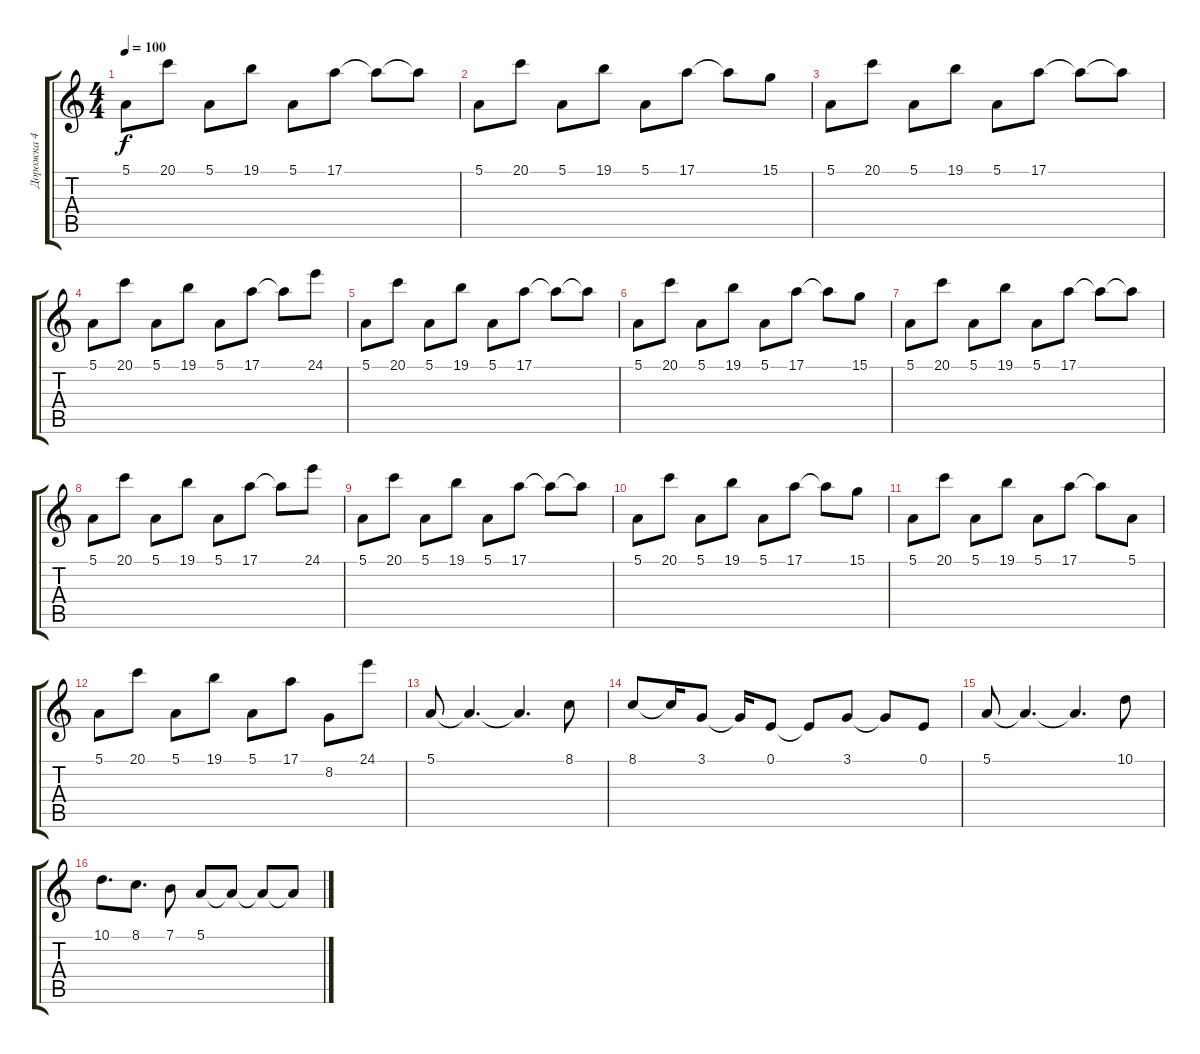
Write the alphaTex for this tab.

\track ("Дорожка 4" "Дорожка 4") {instrument vibraphone}
\staff {score tabs}
\tuning (E4 B3 G3 D3 A2 E2) {hide}
\ts (4 4)
\tempo 100
\clef g2
\ks c
5.1.8{dy f instrument vibraphone} 20.1.8 5.1.8 19.1.8 5.1.8 17.1.8 17.1{t}.8 17.1{t}.8 |
5.1.8 20.1.8 5.1.8 19.1.8 5.1.8 17.1.8 17.1{t}.8 15.1.8 |
5.1.8 20.1.8 5.1.8 19.1.8 5.1.8 17.1.8 17.1{t}.8 17.1{t}.8 |
5.1.8 20.1.8 5.1.8 19.1.8 5.1.8 17.1.8 17.1{t}.8 24.1.8 |
5.1.8 20.1.8 5.1.8 19.1.8 5.1.8 17.1.8 17.1{t}.8 17.1{t}.8 |
5.1.8 20.1.8 5.1.8 19.1.8 5.1.8 17.1.8 17.1{t}.8 15.1.8 |
5.1.8 20.1.8 5.1.8 19.1.8 5.1.8 17.1.8 17.1{t}.8 17.1{t}.8 |
5.1.8 20.1.8 5.1.8 19.1.8 5.1.8 17.1.8 17.1{t}.8 24.1.8 |
5.1.8 20.1.8 5.1.8 19.1.8 5.1.8 17.1.8 17.1{t}.8 17.1{t}.8 |
5.1.8 20.1.8 5.1.8 19.1.8 5.1.8 17.1.8 17.1{t}.8 15.1.8 |
5.1.8 20.1.8 5.1.8 19.1.8 5.1.8 17.1.8 17.1{t}.8 5.1.8 |
5.1.8 20.1.8 5.1.8 19.1.8 5.1.8 17.1.8 8.2.8 24.1.8 |
5.1.8{volume 11 balance 4 instrument acousticguitarsteel} 5.1{t}.4{d} 5.1{t}.4{d} 8.1.8 |
8.1.8 8.1{t}.16 3.1.8 3.1{t}.16 0.1.8 0.1{t}.8 3.1.8 3.1{t}.8 0.1.8 |
5.1.8 5.1{t}.4{d} 5.1{t}.4{d} 10.1.8 |
10.1.8{d} 8.1.8{d} 7.1.8 5.1.8 5.1{t}.8 5.1{t}.8 5.1{t}.8
